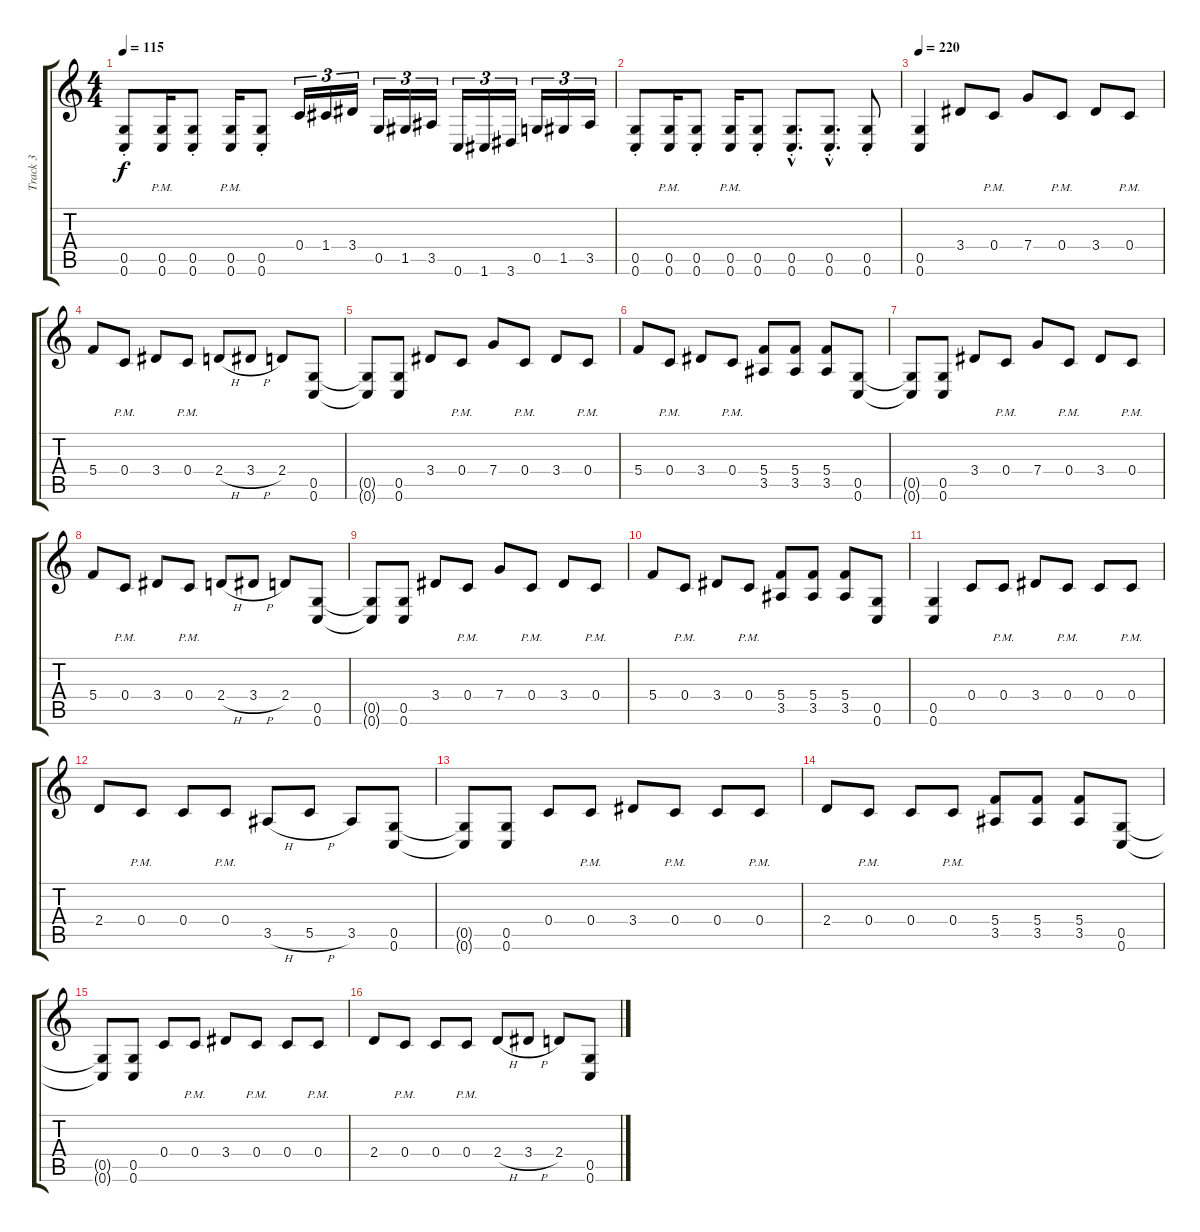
\track ("Track 3" "Track 3") {instrument distortionguitar}
\staff {score tabs}
\tuning (D4 A3 F3 C3 G2 C2) {hide}
\ts (4 4)
\tempo 115
\clef g2
\ks c
(0.5{st} 0.6{st}).8{dy f} (0.5{pm} 0.6{pm}).16 (0.5{st} 0.6{st}).8 (0.5{pm} 0.6{pm}).16 (0.5{st} 0.6{st}).8 0.4.16{tu (3 2)} 1.4.16{tu (3 2)} 3.4.16{tu (3 2)} 0.5.16{tu (3 2)} 1.5.16{tu (3 2)} 3.5.16{tu (3 2)} 0.6.16{tu (3 2)} 1.6.16{tu (3 2)} 3.6.16{tu (3 2)} 0.5.16{tu (3 2)} 1.5.16{tu (3 2)} 3.5.16{tu (3 2)} |
(0.5{st} 0.6{st}).8 (0.5{pm} 0.6{pm}).16 (0.5{st} 0.6{st}).8 (0.5{pm} 0.6{pm}).16 (0.5{st} 0.6{st}).8 (0.5{hac st} 0.6{hac st}).8{d} (0.5{hac st} 0.6{hac st}).8{d} (0.5{st} 0.6{st}).8 |
\tempo 220
(0.5 0.6).4 3.4.8 0.4{pm}.8 7.4.8 0.4{pm}.8 3.4.8 0.4{pm}.8 |
5.4.8 0.4{pm}.8 3.4.8 0.4{pm}.8 2.4{h}.8 3.4{h}.8 2.4.8 (0.5 0.6).8 |
(0.5{t} 0.6{t}).8 (0.5 0.6).8 3.4.8 0.4{pm}.8 7.4.8 0.4{pm}.8 3.4.8 0.4{pm}.8 |
5.4.8 0.4{pm}.8 3.4.8 0.4{pm}.8 (5.4 3.5).8 (5.4 3.5).8 (5.4 3.5).8 (0.5 0.6).8 |
(0.5{t} 0.6{t}).8 (0.5 0.6).8 3.4.8 0.4{pm}.8 7.4.8 0.4{pm}.8 3.4.8 0.4{pm}.8 |
5.4.8 0.4{pm}.8 3.4.8 0.4{pm}.8 2.4{h}.8 3.4{h}.8 2.4.8 (0.5 0.6).8 |
(0.5{t} 0.6{t}).8 (0.5 0.6).8 3.4.8 0.4{pm}.8 7.4.8 0.4{pm}.8 3.4.8 0.4{pm}.8 |
5.4.8 0.4{pm}.8 3.4.8 0.4{pm}.8 (5.4 3.5).8 (5.4 3.5).8 (5.4 3.5).8 (0.5 0.6).8 |
(0.5 0.6).4 0.4.8 0.4{pm}.8 3.4.8 0.4{pm}.8 0.4.8 0.4{pm}.8 |
2.4.8 0.4{pm}.8 0.4.8 0.4{pm}.8 3.5{h}.8 5.5{h}.8 3.5.8 (0.5 0.6).8 |
(0.5{t} 0.6{t}).8 (0.5 0.6).8 0.4.8 0.4{pm}.8 3.4.8 0.4{pm}.8 0.4.8 0.4{pm}.8 |
2.4.8 0.4{pm}.8 0.4.8 0.4{pm}.8 (5.4 3.5).8 (5.4 3.5).8 (5.4 3.5).8 (0.5 0.6).8 |
(0.5{t} 0.6{t}).8 (0.5 0.6).8 0.4.8 0.4{pm}.8 3.4.8 0.4{pm}.8 0.4.8 0.4{pm}.8 |
2.4.8 0.4{pm}.8 0.4.8 0.4{pm}.8 2.4{h}.8 3.4{h}.8 2.4.8 (0.5 0.6).8
